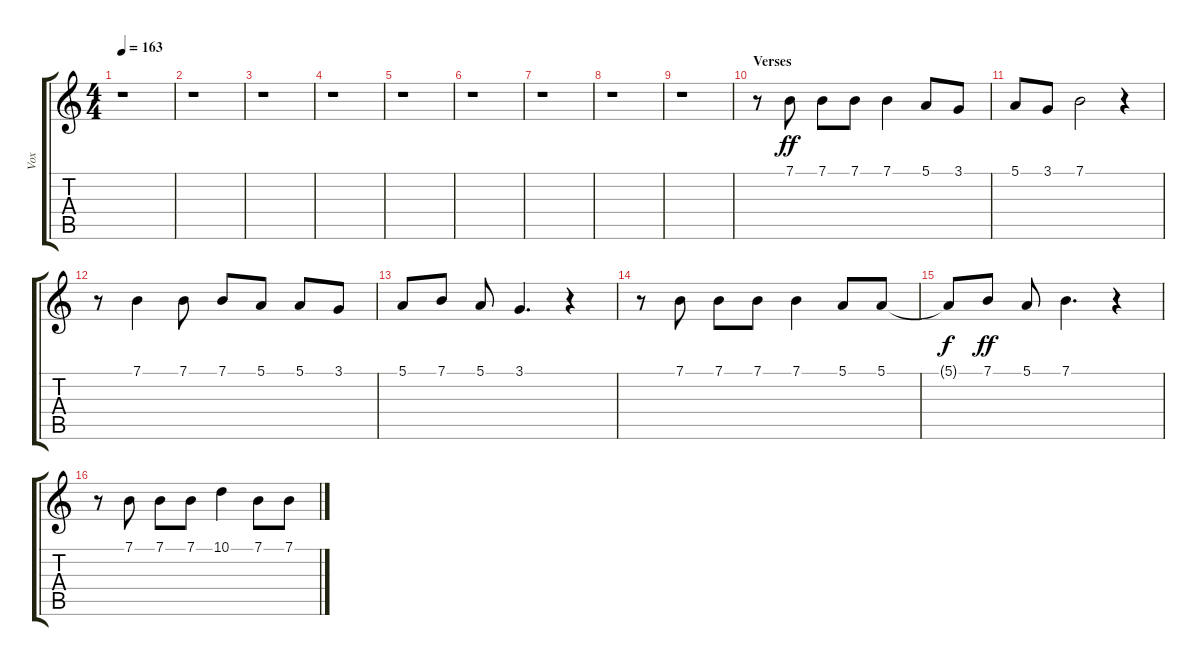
\track ("Vox" "Vox") {instrument voiceoohs}
\staff {score tabs}
\tuning (E4 B3 G3 D3 A2 E2) {hide}
\ts (4 4)
\tempo 163
\clef g2
\ks c
r.1{dy f} |
r.1 |
r.1 |
r.1 |
r.1 |
r.1 |
r.1 |
r.1 |
r.1 |
\section ("" "Verses")
r.8 7.1.8{dy ff} 7.1.8 7.1.8 7.1.4 5.1.8 3.1.8 |
5.1.8 3.1.8 7.1.2 r.4 |
r.8 7.1.4 7.1.8 7.1.8 5.1.8 5.1.8 3.1.8 |
5.1.8 7.1.8 5.1.8 3.1.4{d} r.4 |
r.8 7.1.8 7.1.8 7.1.8 7.1.4 5.1.8 5.1.8 |
5.1{t}.8{dy f} 7.1.8{dy ff} 5.1.8 7.1.4{d} r.4 |
r.8 7.1.8 7.1.8 7.1.8 10.1.4 7.1.8 7.1.8
